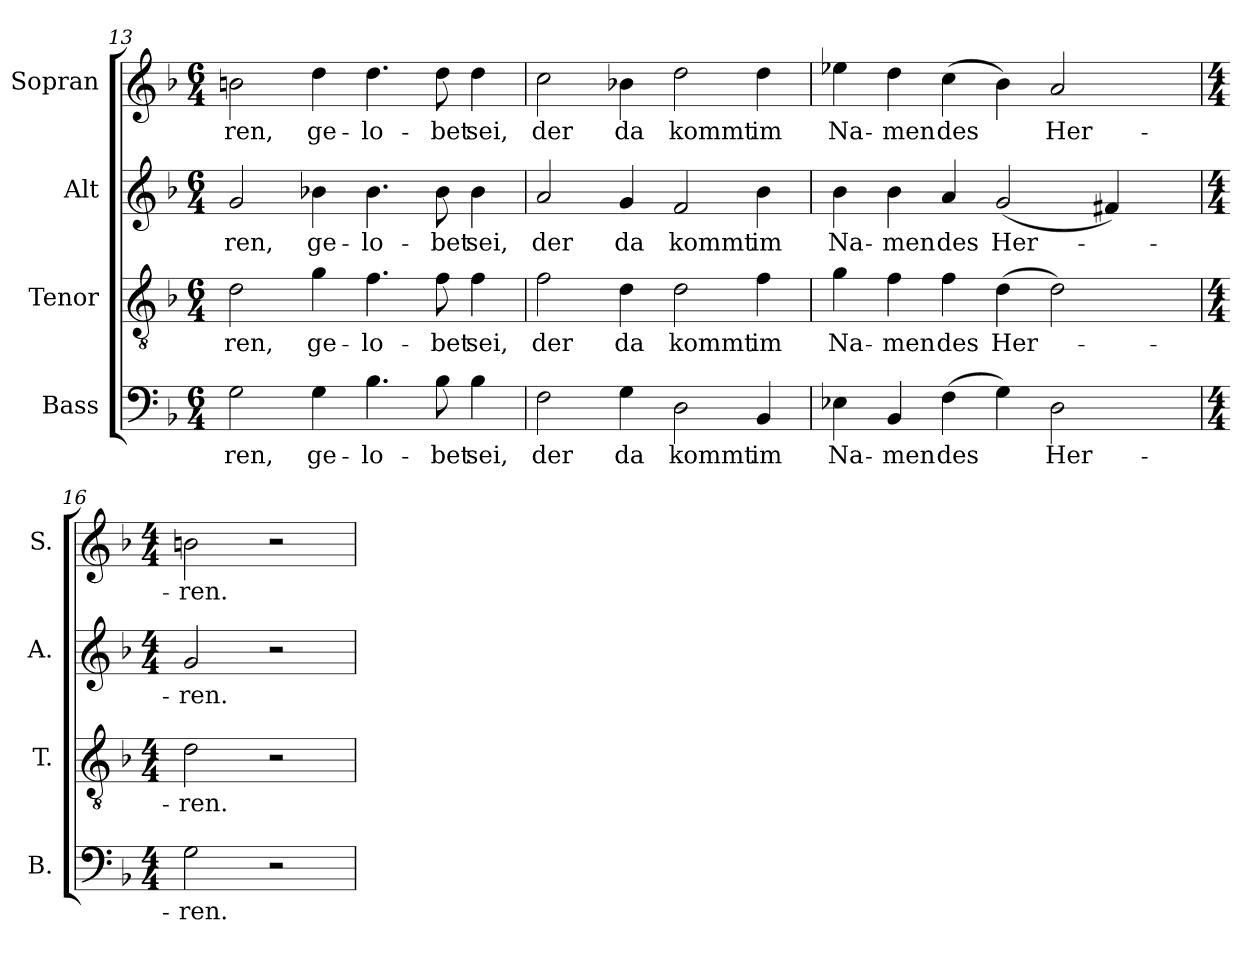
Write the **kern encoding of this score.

**kern	**text	**kern	**text	**kern	**text	**kern	**text
*part4	*part4	*part3	*part3	*part2	*part2	*part1	*part1
*staff4	*staff4	*staff3	*staff3	*staff2	*staff2	*staff1	*staff1
*I"Bass	*	*I"Tenor	*	*I"Alt	*	*I"Sopran	*
*I'B.	*	*I'T.	*	*I'A.	*	*I'S.	*
*clefF4	*	*clefGv2	*	*clefG2	*	*clefG2	*
*	*	*ITrd7c12	*	*	*	*	*
*k[b-]	*	*k[b-]	*	*k[b-]	*	*k[b-]	*
*F:	*	*F:	*	*F:	*	*F:	*
*M6/4	*	*M6/4	*	*M6/4	*	*M6/4	*
=13	=13	=13	=13	=13	=13	=13	=13
!	!LO:LY:b:color=#000000	!	!	!	!	!	!
!	!	!	!LO:LY:b:color=#000000	!	!	!	!
!	!	!	!	!	!LO:LY:b:color=#000000	!	!
!	!	!	!	!	!	!	!LO:LY:b:color=#000000
2Gi\	-ren,	2Di\	-ren,	2gi/	-ren,	2bni\	-ren,
!	!LO:LY:b:color=#000000	!	!	!	!	!	!
!	!	!	!LO:LY:b:color=#000000	!	!	!	!
!	!	!	!	!	!LO:LY:b:color=#000000	!	!
!	!	!	!	!	!	!	!LO:LY:b:color=#000000
4Gi\	ge-	4Gi\	ge-	4b-Xi\	ge-	4ddi\	ge-
!	!LO:LY:b:color=#000000	!	!	!	!	!	!
!	!	!	!LO:LY:b:color=#000000	!	!	!	!
!	!	!	!	!	!LO:LY:b:color=#000000	!	!
!	!	!	!	!	!	!	!LO:LY:b:color=#000000
4.B-i\	-lo-	4.Fi\	-lo-	4.b-i\	-lo-	4.ddi\	-lo-
!	!LO:LY:b:color=#000000	!	!	!	!	!	!
!	!	!	!LO:LY:b:color=#000000	!	!	!	!
!	!	!	!	!	!LO:LY:b:color=#000000	!	!
!	!	!	!	!	!	!	!LO:LY:b:color=#000000
8B-i\	-bet	8Fi\	-bet	8b-i\	-bet	8ddi\	-bet
!	!LO:LY:b:color=#000000	!	!	!	!	!	!
!	!	!	!LO:LY:b:color=#000000	!	!	!	!
!	!	!	!	!	!LO:LY:b:color=#000000	!	!
!	!	!	!	!	!	!	!LO:LY:b:color=#000000
4B-i\	sei,	4Fi\	sei,	4b-i\	sei,	4ddi\	sei,
=14	=14	=14	=14	=14	=14	=14	=14
!	!LO:LY:b:color=#000000	!	!	!	!	!	!
!	!	!	!LO:LY:b:color=#000000	!	!	!	!
!	!	!	!	!	!LO:LY:b:color=#000000	!	!
!	!	!	!	!	!	!	!LO:LY:b:color=#000000
2Fi\	der	2Fi\	der	2ai/	der	2cci\	der
!	!LO:LY:b:color=#000000	!	!	!	!	!	!
!	!	!	!LO:LY:b:color=#000000	!	!	!	!
!	!	!	!	!	!LO:LY:b:color=#000000	!	!
!	!	!	!	!	!	!	!LO:LY:b:color=#000000
4Gi\	da	4Di\	da	4gi/	da	4b-Xi\	da
!	!LO:LY:b:color=#000000	!	!	!	!	!	!
!	!	!	!LO:LY:b:color=#000000	!	!	!	!
!	!	!	!	!	!LO:LY:b:color=#000000	!	!
!	!	!	!	!	!	!	!LO:LY:b:color=#000000
2Di\	kommt	2Di\	kommt	2fi/	kommt	2ddi\	kommt
!	!LO:LY:b:color=#000000	!	!	!	!	!	!
!	!	!	!LO:LY:b:color=#000000	!	!	!	!
!	!	!	!	!	!LO:LY:b:color=#000000	!	!
!	!	!	!	!	!	!	!LO:LY:b:color=#000000
4BB-i/	im	4Fi\	im	4b-i\	im	4ddi\	im
!!LO:LB:g=z
=15	=15	=15	=15	=15	=15	=15	=15
!	!LO:LY:b:color=#000000	!	!	!	!	!	!
!	!	!	!LO:LY:b:color=#000000	!	!	!	!
!	!	!	!	!	!LO:LY:b:color=#000000	!	!
!	!	!	!	!	!	!	!LO:LY:b:color=#000000
*	*	*	*	*	*	*^	*
4E-Xi\	Na-	4Gi\	Na-	4b-i\	Na-	4ee-Xi\	1ryy	Na-
!	!LO:LY:b:color=#000000	!	!	!	!	!	!	!
!	!	!	!LO:LY:b:color=#000000	!	!	!	!	!
!	!	!	!	!	!LO:LY:b:color=#000000	!	!	!
!	!	!	!	!	!	!	!	!LO:LY:b:color=#000000
4BB-i/	-men	4Fi\	-men	4b-i\	-men	4ddi\	.	-men
!	!LO:LY:b:color=#000000	!	!	!	!	!	!	!
!	!	!	!LO:LY:b:color=#000000	!	!	!	!	!
!	!	!	!	!	!LO:LY:b:color=#000000	!	!	!
!	!	!	!	!	!	!	!	!LO:LY:b:color=#000000
(4Fi\	des	4Fi\	des	4ai/	des	(4cci\	.	des
!	!	!	!LO:LY:b:color=#000000	!	!	!	!	!
!	!	!	!	!	!LO:LY:b:color=#000000	!	!	!
4Gi\)	.	(4Di\	Her-	(2gi/	Her-	4b-i\)	.	.
!	!LO:LY:b:color=#000000	!	!	!	!	!	!	!
!	!	!	!	!	!	!	!	!LO:LY:b:color=#000000
2Di\	Her-	2Di\)	.	.	.	2ai/	4ryy	Her-
.	.	.	.	4f#Xi/)	.	.	8ryy	.
.	.	.	.	.	.	.	32ryy	.
.	.	.	.	.	.	.	64ryy	.
.	.	.	.	.	.	.	256ryy	.
.	.	.	.	.	.	.	16ryy	.
.	.	.	.	.	.	.	128.ryy	.
*	*	*	*	*	*	*v	*v	*
=16	=16	=16	=16	=16	=16	=16	=16
*M4/4	*	*M4/4	*	*M4/4	*	*M4/4	*
*	*	*	*	*	*	*^	*
!	!LO:LY:b:color=#000000	!	!	!	!	!	!	!
*	*	*	*	*	*	*v	*v	*
*	*	*	*	*	*	*^	*
!	!	!	!LO:LY:b:color=#000000	!	!	!	!	!
*	*	*	*	*	*	*v	*v	*
*	*	*	*	*	*	*^	*
!	!	!	!	!	!LO:LY:b:color=#000000	!	!	!
*	*	*	*	*	*	*v	*v	*
*	*	*	*	*	*	*^	*
!	!	!	!	!	!	!	!	!LO:LY:b:color=#000000
*	*	*	*	*	*	*v	*v	*
2Gi\	-ren.	2Di\	-ren.	2gi/	-ren.	2bni\	-ren.
2r	.	2r	.	2r	.	2r	.
=	=	=	=	=	=	=	=
*-	*-	*-	*-	*-	*-	*-	*-
